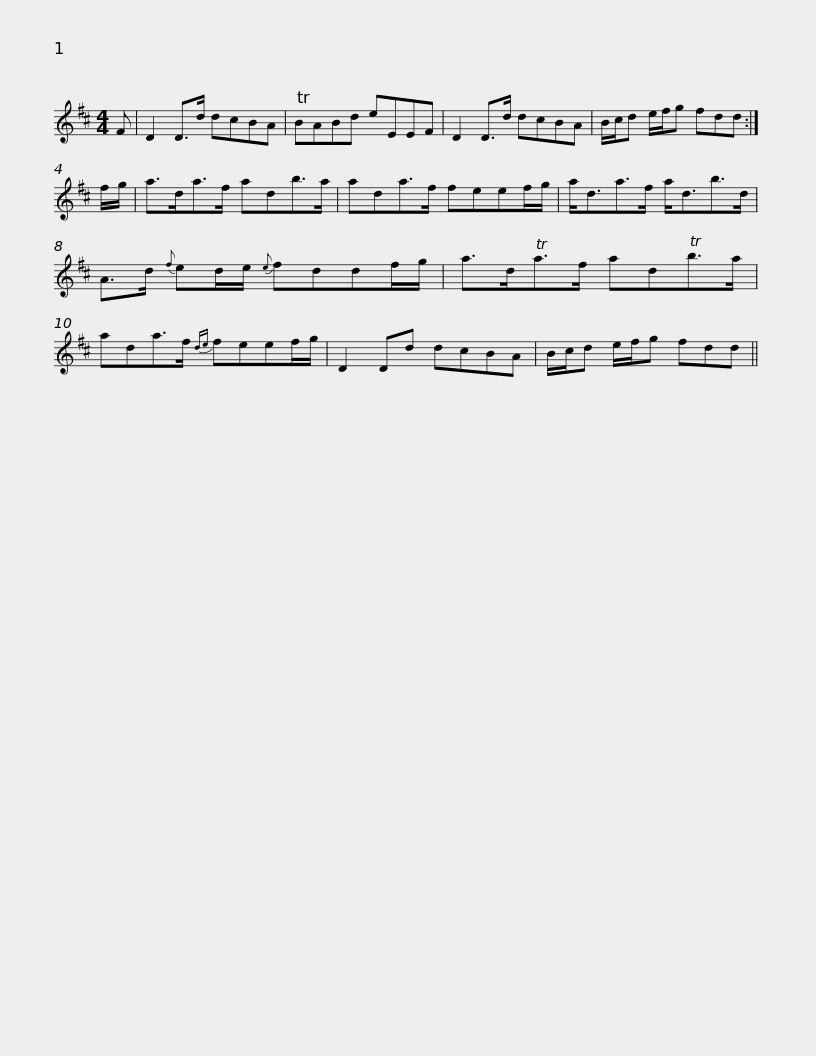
X:1
L:1/8
M:4/4
I:linebreak $
K:D
V:1 treble
V:1
 F | D2 D>d dcBA | TBABd eEEF | D2 D>d dcBA | B/c/d e/f/g fdd :| %5
 f/g/ |$ a>da>f adb>a | ada>f feef/g/ | a<da>f a<db>d | A>d{f} ed/e/{e} fddf/g/ |$ %10
 a>dTa>f adTb>a | ada>f{de} feef/g/ | D2 Dd dcBA | B/c/d e/f/g fdd || %14
